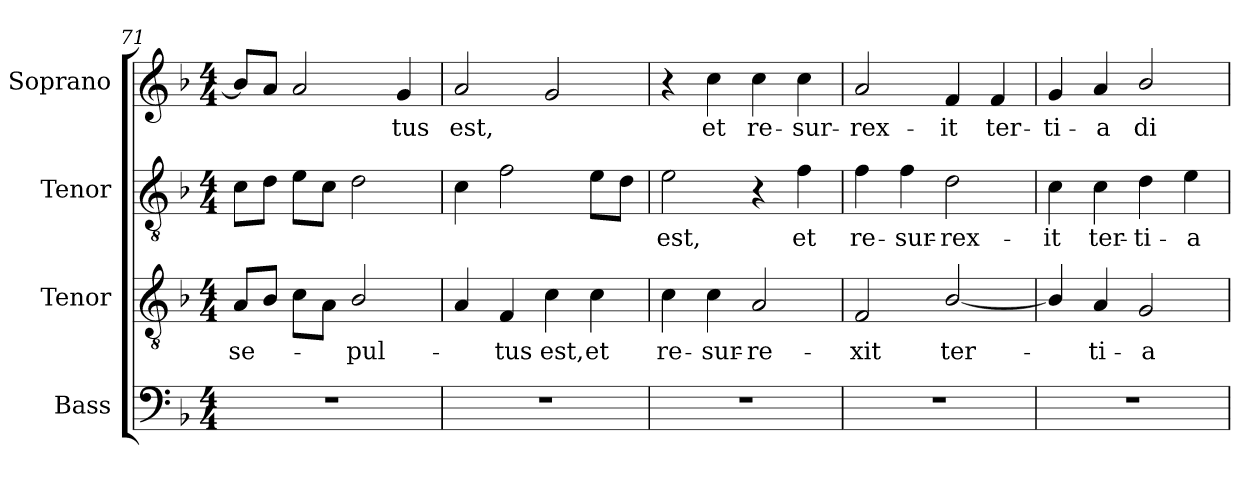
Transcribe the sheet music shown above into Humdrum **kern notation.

**kern	**kern	**text	**kern	**text	**kern	**text
*part4	*part3	*part3	*part2	*part2	*part1	*part1
*staff4	*staff3	*staff3	*staff2	*staff2	*staff1	*staff1
*I"Bass	*I"Tenor	*	*I"Tenor	*	*I"Soprano	*
*I'B.	*I'T.	*	*I'T.	*	*I'S.	*
*clefF4	*clefGv2	*	*clefGv2	*	*clefG2	*
*	*ITrd7c12	*	*ITrd7c12	*	*	*
*k[b-]	*k[b-]	*	*k[b-]	*	*k[b-]	*
*F:	*F:	*	*F:	*	*F:	*
*M4/4	*M4/4	*	*M4/4	*	*M4/4	*
=71	=71	=71	=71	=71	=71	=71
!	!	!LO:LY:b:color=#000000	!	!	!	!
1r	8AAi/L	se-	8Ci\L	.	8b-i/L]	.
.	8BB-i/J	.	8Di\J	.	8ai/J	.
.	8Ci\L	.	8Ei\L	.	2ai/	.
.	8AAi\J	.	8Ci\J	.	.	.
!	!	!LO:LY:b:color=#000000	!	!	!	!
.	2BB-i/	-pul-	2Di\	.	.	.
!	!	!	!	!	!	!LO:LY:b:color=#000000
.	.	.	.	.	4gi/	-tus
=72	=72	=72	=72	=72	=72	=72
!	!	!	!	!	!	!LO:LY:b:color=#000000
1r	4AAi/	.	4Ci\	.	2ai/	est,
!	!	!LO:LY:b:color=#000000	!	!	!	!
.	4FFi/	-tus	2Fi\	.	.	.
!	!	!LO:LY:b:color=#000000	!	!	!	!
.	4Ci\	est,	.	.	2gi/	.
!	!	!LO:LY:b:color=#000000	!	!	!	!
.	4Ci\	et	8Ei\L	.	.	.
.	.	.	8Di\J	.	.	.
=73	=73	=73	=73	=73	=73	=73
!	!	!LO:LY:b:color=#000000	!	!	!	!
!	!	!	!	!LO:LY:b:color=#000000	!	!
1r	4Ci\	re-	2Ei\	est,	4r	.
!	!	!LO:LY:b:color=#000000	!	!	!	!
!	!	!	!	!	!	!LO:LY:b:color=#000000
.	4Ci\	-sur-	.	.	4cci\	et
!	!	!LO:LY:b:color=#000000	!	!	!	!
!	!	!	!	!	!	!LO:LY:b:color=#000000
.	2AAi/	-re-	4r	.	4cci\	re-
!	!	!	!	!LO:LY:b:color=#000000	!	!
!	!	!	!	!	!	!LO:LY:b:color=#000000
.	.	.	4Fi\	et	4cci\	-sur-
=74	=74	=74	=74	=74	=74	=74
!	!	!LO:LY:b:color=#000000	!	!	!	!
!	!	!	!	!LO:LY:b:color=#000000	!	!
!	!	!	!	!	!	!LO:LY:b:color=#000000
1r	2FFi/	-xit	4Fi\	re-	2ai/	-rex-
!	!	!	!	!LO:LY:b:color=#000000	!	!
.	.	.	4Fi\	-sur-	.	.
!	!	!LO:LY:b:color=#000000	!	!	!	!
!	!	!	!	!LO:LY:b:color=#000000	!	!
!	!	!	!	!	!	!LO:LY:b:color=#000000
.	[2BB-i/	ter-	2Di\	-rex-	4fi/	-it
!	!	!	!	!	!	!LO:LY:b:color=#000000
.	.	.	.	.	4fi/	ter-
=75	=75	=75	=75	=75	=75	=75
!	!	!	!	!LO:LY:b:color=#000000	!	!
!	!	!	!	!	!	!LO:LY:b:color=#000000
1r	4BB-i/]	.	4Ci\	-it	4gi/	-ti-
!	!	!LO:LY:b:color=#000000	!	!	!	!
!	!	!	!	!LO:LY:b:color=#000000	!	!
!	!	!	!	!	!	!LO:LY:b:color=#000000
.	4AAi/	-ti-	4Ci\	ter-	4ai/	-a
!	!	!LO:LY:b:color=#000000	!	!	!	!
!	!	!	!	!LO:LY:b:color=#000000	!	!
!	!	!	!	!	!	!LO:LY:b:color=#000000
.	2GGi/	-a	4Di\	-ti-	2b-i/	di-
!	!	!	!	!LO:LY:b:color=#000000	!	!
.	.	.	4Ei\	-a	.	.
=	=	=	=	=	=	=
*-	*-	*-	*-	*-	*-	*-
